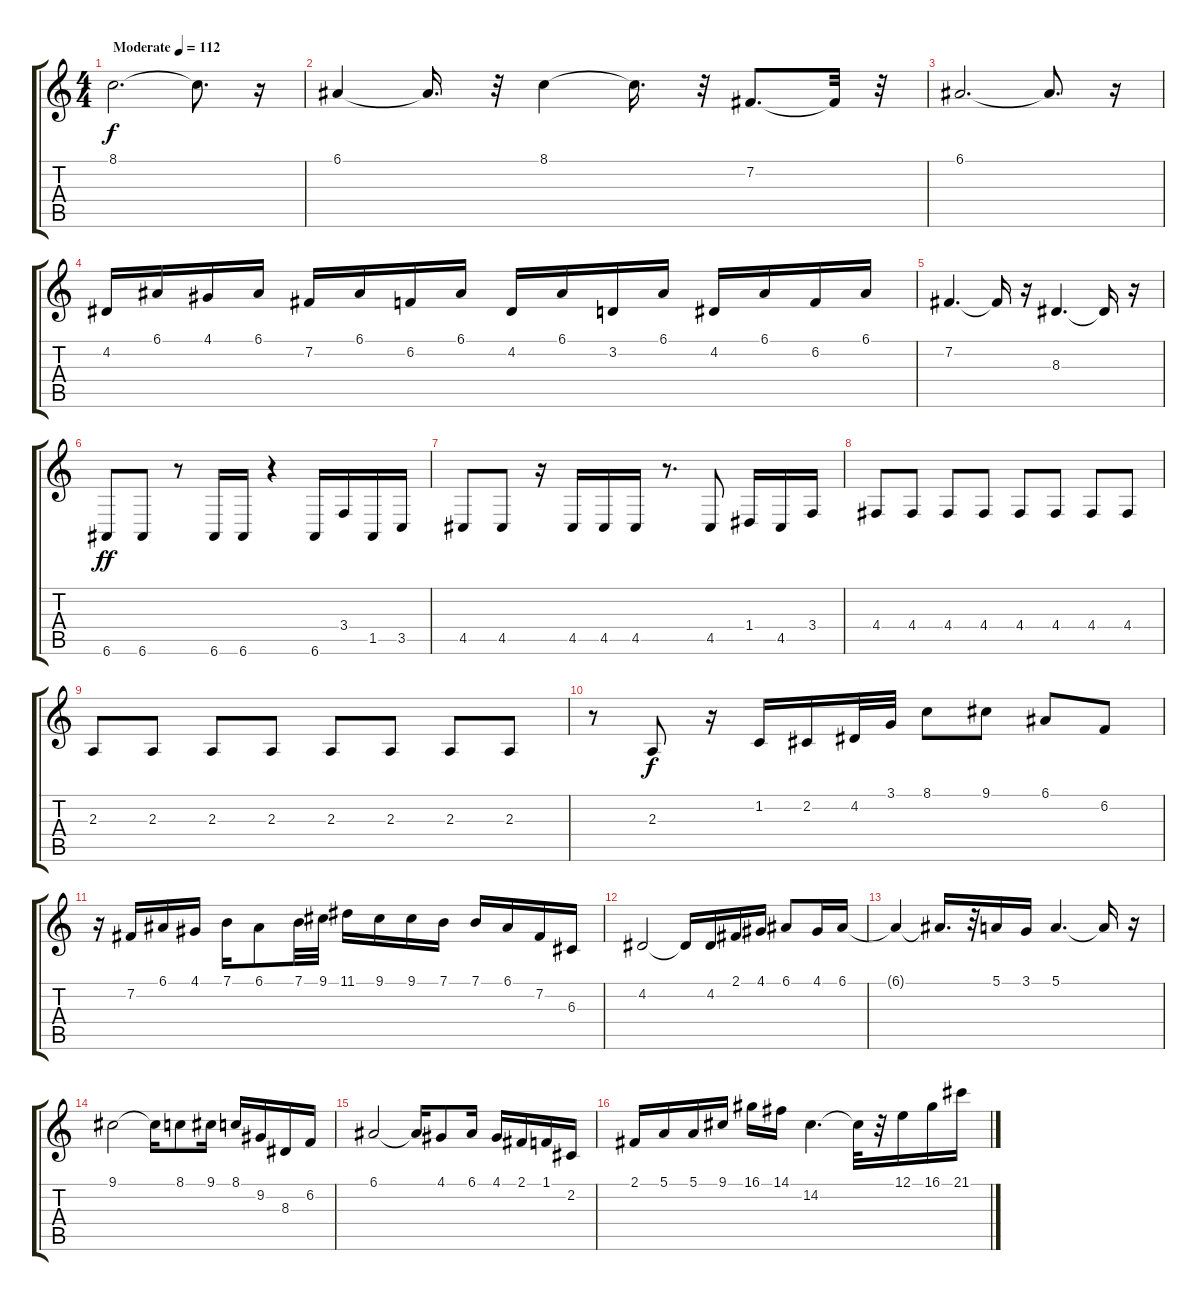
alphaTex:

\track "" {instrument stringensemble1}
\staff {score tabs}
\tuning (E4 B3 G3 D3 A2 E2) {hide}
\ts (4 4)
\tempo (112 "Moderate")
\clef g2
\ks c
8.1.2{d dy f instrument stringensemble1} 8.1{t}.8{d} r.16 |
6.1.4 6.1{t}.16{d} r.32 8.1.4 8.1{t}.16{d} r.32 7.2.8{d} 7.2{t}.32 r.32 |
6.1.2{d} 6.1{t}.8{d} r.16 |
4.2.16{instrument harpsichord} 6.1.16 4.1.16 6.1.16 7.2.16 6.1.16 6.2.16 6.1.16 4.2.16 6.1.16 3.2.16 6.1.16 4.2.16 6.1.16 6.2.16 6.1.16 |
7.2.4{d} 7.2{t}.16 r.16 8.3.4{d} 8.3{t}.16 r.16 |
6.6.8{dy ff instrument electricbassfinger} 6.6.8 r.8 6.6.16 6.6.16 r.4 6.6.16 3.4.16 1.5.16 3.5.16 |
4.5.8 4.5.8 r.16 4.5.16 4.5.16 4.5.16 r.8{d} 4.5.8 1.4.16 4.5.16 3.4.16 |
4.4.8 4.4.8 4.4.8 4.4.8 4.4.8 4.4.8 4.4.8 4.4.8 |
2.3.8 2.3.8 2.3.8 2.3.8 2.3.8 2.3.8 2.3.8 2.3.8 |
r.8 2.3.8{dy f instrument trumpet} r.16 1.2.16 2.2.16 4.2.32 3.1.32 8.1.8 9.1.8 6.1.8 6.2.8 |
r.16 7.2.16 6.1.16 4.1.16 7.1.16 6.1.8 7.1.32 9.1.32 11.1.16 9.1.16 9.1.16 7.1.16 7.1.16 6.1.16 7.2.16 6.3.16 |
4.2.2 4.2{t}.16 4.2.16 2.1.16 4.1.16 6.1.8 4.1.16 6.1.16 |
6.1{t}.4 6.1{t}.16{d} r.32 5.1.16 3.1.16 5.1.4{d} 5.1{t}.16 r.16 |
9.1.2{instrument violin} 9.1{t}.16 8.1.8 9.1.16 8.1.16 9.2.16 8.3.16 6.2.16 |
6.1.2 6.1{t}.16 4.1.8 6.1.16 4.1.16 2.1.16 1.1.16 2.2.16 |
2.1.16 5.1.16 5.1.16 9.1.16 16.1.16 14.1.16 14.2.4{d} 14.2{t}.32 r.32 12.1.16 16.1.16 21.1.16
